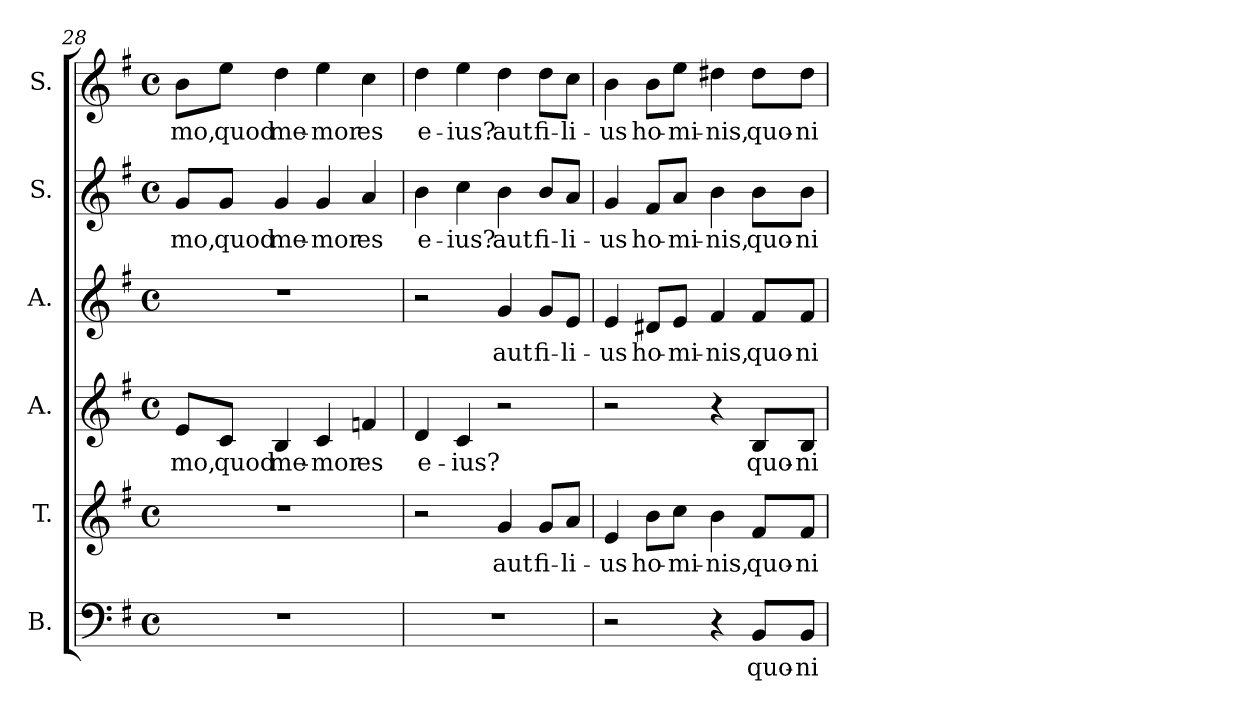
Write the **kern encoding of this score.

**kern	**text	**kern	**text	**kern	**text	**kern	**text	**kern	**text	**kern	**text
*part6	*part6	*part5	*part5	*part4	*part4	*part3	*part3	*part2	*part2	*part1	*part1
*staff6	*staff6	*staff5	*staff5	*staff4	*staff4	*staff3	*staff3	*staff2	*staff2	*staff1	*staff1
*I"B.	*	*I"T.	*	*I"A.	*	*I"A.	*	*I"S.	*	*I"S.	*
*I'B.	*	*I'T.	*	*I'A.	*	*I'A.	*	*I'S.	*	*I'S.	*
*clefF4	*	*clefG2	*	*clefG2	*	*clefG2	*	*clefG2	*	*clefG2	*
*	*	*ITrd7c12	*	*	*	*	*	*	*	*	*
*k[f#]	*	*k[f#]	*	*k[f#]	*	*k[f#]	*	*k[f#]	*	*k[f#]	*
*G:	*	*G:	*	*G:	*	*G:	*	*G:	*	*G:	*
*M4/4	*	*M4/4	*	*M4/4	*	*M4/4	*	*M4/4	*	*M4/4	*
*met(c)	*	*met(c)	*	*met(c)	*	*met(c)	*	*met(c)	*	*met(c)	*
=28	=28	=28	=28	=28	=28	=28	=28	=28	=28	=28	=28
!	!	!	!	!	!LO:LY:b:color=#000000	!	!	!	!	!	!
!	!	!	!	!	!	!	!	!	!LO:LY:b:color=#000000	!	!
!	!	!	!	!	!	!	!	!	!	!	!LO:LY:b:color=#000000
1r	.	1r	.	8ei/L	-mo,	1r	.	8gi/L	-mo,	8bi\L	-mo,
!	!	!	!	!	!LO:LY:b:color=#000000	!	!	!	!	!	!
!	!	!	!	!	!	!	!	!	!LO:LY:b:color=#000000	!	!
!	!	!	!	!	!	!	!	!	!	!	!LO:LY:b:color=#000000
.	.	.	.	8ci/J	quod	.	.	8gi/J	quod	8eei\J	quod
!	!	!	!	!	!LO:LY:b:color=#000000	!	!	!	!	!	!
!	!	!	!	!	!	!	!	!	!LO:LY:b:color=#000000	!	!
!	!	!	!	!	!	!	!	!	!	!	!LO:LY:b:color=#000000
.	.	.	.	4Bi/	me-	.	.	4gi/	me-	4ddi\	me-
!	!	!	!	!	!LO:LY:b:color=#000000	!	!	!	!	!	!
!	!	!	!	!	!	!	!	!	!LO:LY:b:color=#000000	!	!
!	!	!	!	!	!	!	!	!	!	!	!LO:LY:b:color=#000000
.	.	.	.	4ci/	-mor	.	.	4gi/	-mor	4eei\	-mor
!	!	!	!	!	!LO:LY:b:color=#000000	!	!	!	!	!	!
!	!	!	!	!	!	!	!	!	!LO:LY:b:color=#000000	!	!
!	!	!	!	!	!	!	!	!	!	!	!LO:LY:b:color=#000000
.	.	.	.	4fni/	es	.	.	4ai/	es	4cci\	es
!!LO:PB:g=z
=29	=29	=29	=29	=29	=29	=29	=29	=29	=29	=29	=29
!	!	!	!	!	!LO:LY:b:color=#000000	!	!	!	!	!	!
!	!	!	!	!	!	!	!	!	!LO:LY:b:color=#000000	!	!
!	!	!	!	!	!	!	!	!	!	!	!LO:LY:b:color=#000000
1r	.	2r	.	4di/	e-	2r	.	4bi\	e-	4ddi\	e-
!	!	!	!	!	!LO:LY:b:color=#000000	!	!	!	!	!	!
!	!	!	!	!	!	!	!	!	!LO:LY:b:color=#000000	!	!
!	!	!	!	!	!	!	!	!	!	!	!LO:LY:b:color=#000000
.	.	.	.	4ci/	-ius?	.	.	4cci\	-ius?	4eei\	-ius?
!	!	!	!LO:LY:b:color=#000000	!	!	!	!	!	!	!	!
!	!	!	!	!	!	!	!LO:LY:b:color=#000000	!	!	!	!
!	!	!	!	!	!	!	!	!	!LO:LY:b:color=#000000	!	!
!	!	!	!	!	!	!	!	!	!	!	!LO:LY:b:color=#000000
.	.	4Gi/	aut	2r	.	4gi/	aut	4bi\	aut	4ddi\	aut
!	!	!	!LO:LY:b:color=#000000	!	!	!	!	!	!	!	!
!	!	!	!	!	!	!	!LO:LY:b:color=#000000	!	!	!	!
!	!	!	!	!	!	!	!	!	!LO:LY:b:color=#000000	!	!
!	!	!	!	!	!	!	!	!	!	!	!LO:LY:b:color=#000000
.	.	8Gi/L	fi-	.	.	8gi/L	fi-	8bi/L	fi-	8ddi\L	fi-
!	!	!	!LO:LY:b:color=#000000	!	!	!	!	!	!	!	!
!	!	!	!	!	!	!	!LO:LY:b:color=#000000	!	!	!	!
!	!	!	!	!	!	!	!	!	!LO:LY:b:color=#000000	!	!
!	!	!	!	!	!	!	!	!	!	!	!LO:LY:b:color=#000000
.	.	8Ai/J	-li-	.	.	8ei/J	-li-	8ai/J	-li-	8cci\J	-li-
=30	=30	=30	=30	=30	=30	=30	=30	=30	=30	=30	=30
!	!	!	!LO:LY:b:color=#000000	!	!	!	!	!	!	!	!
!	!	!	!	!	!	!	!LO:LY:b:color=#000000	!	!	!	!
!	!	!	!	!	!	!	!	!	!LO:LY:b:color=#000000	!	!
!	!	!	!	!	!	!	!	!	!	!	!LO:LY:b:color=#000000
2r	.	4Ei/	-us	2r	.	4ei/	-us	4gi/	-us	4bi\	-us
!	!	!	!LO:LY:b:color=#000000	!	!	!	!	!	!	!	!
!	!	!	!	!	!	!	!LO:LY:b:color=#000000	!	!	!	!
!	!	!	!	!	!	!	!	!	!LO:LY:b:color=#000000	!	!
!	!	!	!	!	!	!	!	!	!	!	!LO:LY:b:color=#000000
.	.	8Bi\L	ho-	.	.	8d#Xi/L	ho-	8f#i/L	ho-	8bi\L	ho-
!	!	!	!LO:LY:b:color=#000000	!	!	!	!	!	!	!	!
!	!	!	!	!	!	!	!LO:LY:b:color=#000000	!	!	!	!
!	!	!	!	!	!	!	!	!	!LO:LY:b:color=#000000	!	!
!	!	!	!	!	!	!	!	!	!	!	!LO:LY:b:color=#000000
.	.	8ci\J	-mi-	.	.	8ei/J	-mi-	8ai/J	-mi-	8eei\J	-mi-
!	!	!	!LO:LY:b:color=#000000	!	!	!	!	!	!	!	!
!	!	!	!	!	!	!	!LO:LY:b:color=#000000	!	!	!	!
!	!	!	!	!	!	!	!	!	!LO:LY:b:color=#000000	!	!
!	!	!	!	!	!	!	!	!	!	!	!LO:LY:b:color=#000000
4r	.	4Bi\	-nis,	4r	.	4f#i/	-nis,	4bi\	-nis,	4dd#Xi\	-nis,
!	!LO:LY:b:color=#000000	!	!	!	!	!	!	!	!	!	!
!	!	!	!LO:LY:b:color=#000000	!	!	!	!	!	!	!	!
!	!	!	!	!	!LO:LY:b:color=#000000	!	!	!	!	!	!
!	!	!	!	!	!	!	!LO:LY:b:color=#000000	!	!	!	!
!	!	!	!	!	!	!	!	!	!LO:LY:b:color=#000000	!	!
!	!	!	!	!	!	!	!	!	!	!	!LO:LY:b:color=#000000
8BBi/L	quo-	8F#i/L	quo-	8Bi/L	quo-	8f#i/L	quo-	8bi\L	quo-	8dd#i\L	quo-
!	!LO:LY:b:color=#000000	!	!	!	!	!	!	!	!	!	!
!	!	!	!LO:LY:b:color=#000000	!	!	!	!	!	!	!	!
!	!	!	!	!	!LO:LY:b:color=#000000	!	!	!	!	!	!
!	!	!	!	!	!	!	!LO:LY:b:color=#000000	!	!	!	!
!	!	!	!	!	!	!	!	!	!LO:LY:b:color=#000000	!	!
!	!	!	!	!	!	!	!	!	!	!	!LO:LY:b:color=#000000
8BBi/J	-ni-	8F#i/J	-ni-	8Bi/J	-ni-	8f#i/J	-ni-	8bi\J	-ni-	8dd#i\J	-ni-
=	=	=	=	=	=	=	=	=	=	=	=
*-	*-	*-	*-	*-	*-	*-	*-	*-	*-	*-	*-
